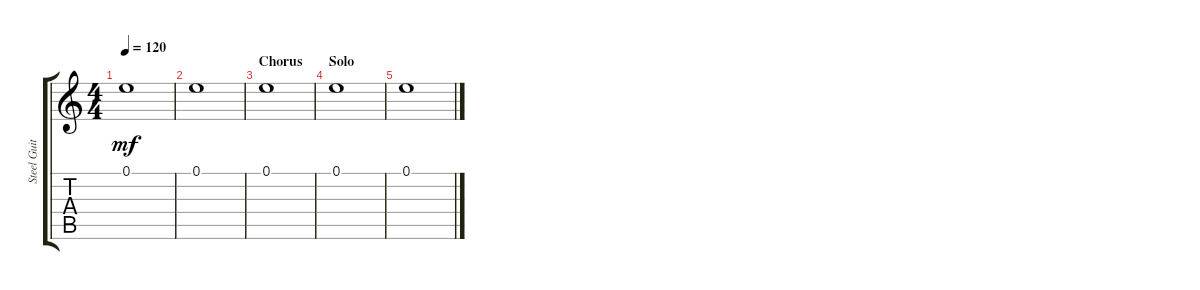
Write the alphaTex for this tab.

\track ("Steel Guitar" "Steel Guit") {instrument acousticguitarsteel}
\staff {score tabs}
\tuning (E4 B3 G3 D3 A2 E2) {hide}
\ts (4 4)
\tempo 120
\clef g2
\ks c
0.1.1{dy mf instrument acousticguitarsteel} |
0.1.1 |
\section ("" "Chorus")
0.1.1 |
\section ("" "Solo")
0.1.1 |
0.1.1
